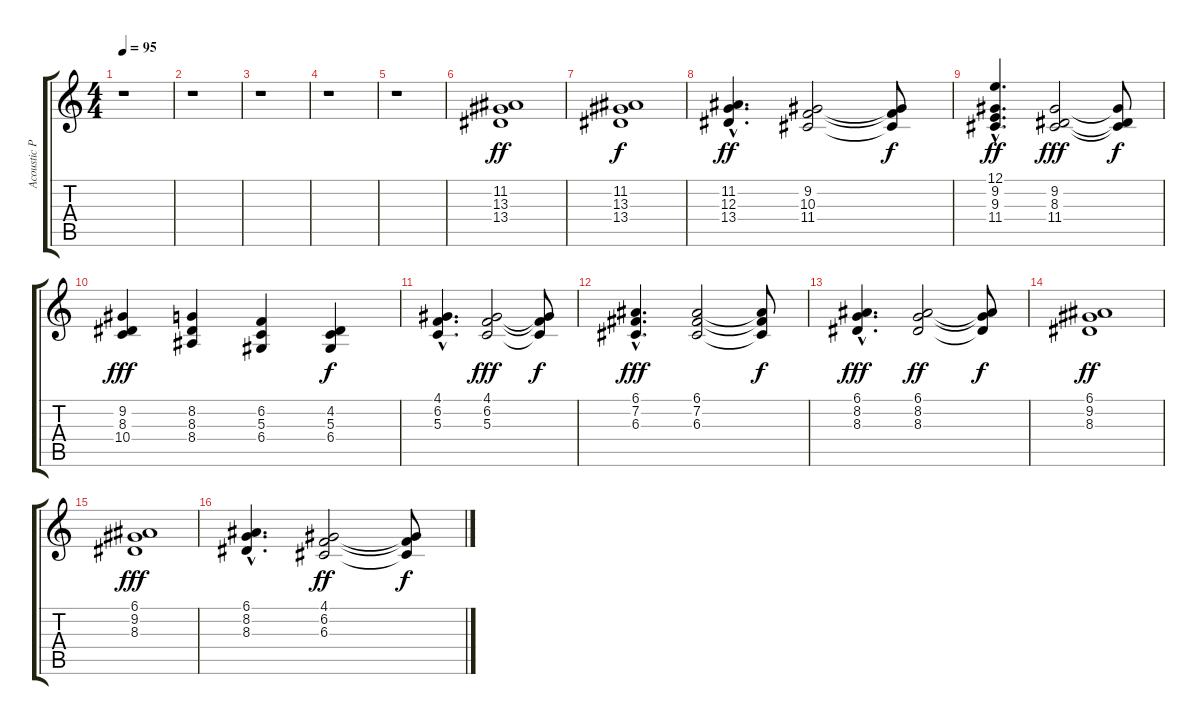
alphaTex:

\track ("Acoustic Piano" "Acoustic P") {instrument acousticgrandpiano}
\staff {score tabs}
\tuning (E4 B3 G3 D3 A2 E2) {hide}
\ts (4 4)
\tempo 95
\clef g2
\ks c
r.1{dy f} |
r.1 |
r.1 |
r.1 |
r.1 |
(11.2 13.3 13.4).1{dy ff} |
(11.2 13.3 13.4).1{dy f} |
(11.2{hac} 12.3{hac} 13.4{hac}).4{d dy ff} (9.2 10.3 11.4).2 (9.2{t} 10.3{t} 11.4{t}).8{dy f} |
(12.1{hac} 9.2{hac} 9.3{hac} 11.4{hac}).4{d dy ff} (9.2 8.3 11.4).2{dy fff} (9.2{t} 8.3{t} 11.4{t}).8{dy f} |
(9.2 8.3 10.4).4{dy fff} (8.2 8.3 8.4).4 (6.2 5.3 6.4).4 (4.2 5.3 6.4).4{dy f} |
(4.1{hac} 6.2{hac} 5.3{hac}).4{d} (4.1 6.2 5.3).2{dy fff} (4.1{t} 6.2{t} 5.3{t}).8{dy f} |
(6.1{hac} 7.2{hac} 6.3{hac}).4{d dy fff} (6.1 7.2 6.3).2 (6.1{t} 7.2{t} 6.3{t}).8{dy f} |
(6.1{hac} 8.2{hac} 8.3{hac}).4{d dy fff} (6.1 8.2 8.3).2{dy ff} (6.1{t} 8.2{t} 8.3{t}).8{dy f} |
(6.1 9.2 8.3).1{dy ff} |
(6.1 9.2 8.3).1{dy fff} |
(6.1{hac} 8.2{hac} 8.3{hac}).4{d} (4.1 6.2 6.3).2{dy ff} (4.1{t} 6.2{t} 6.3{t}).8{dy f}
